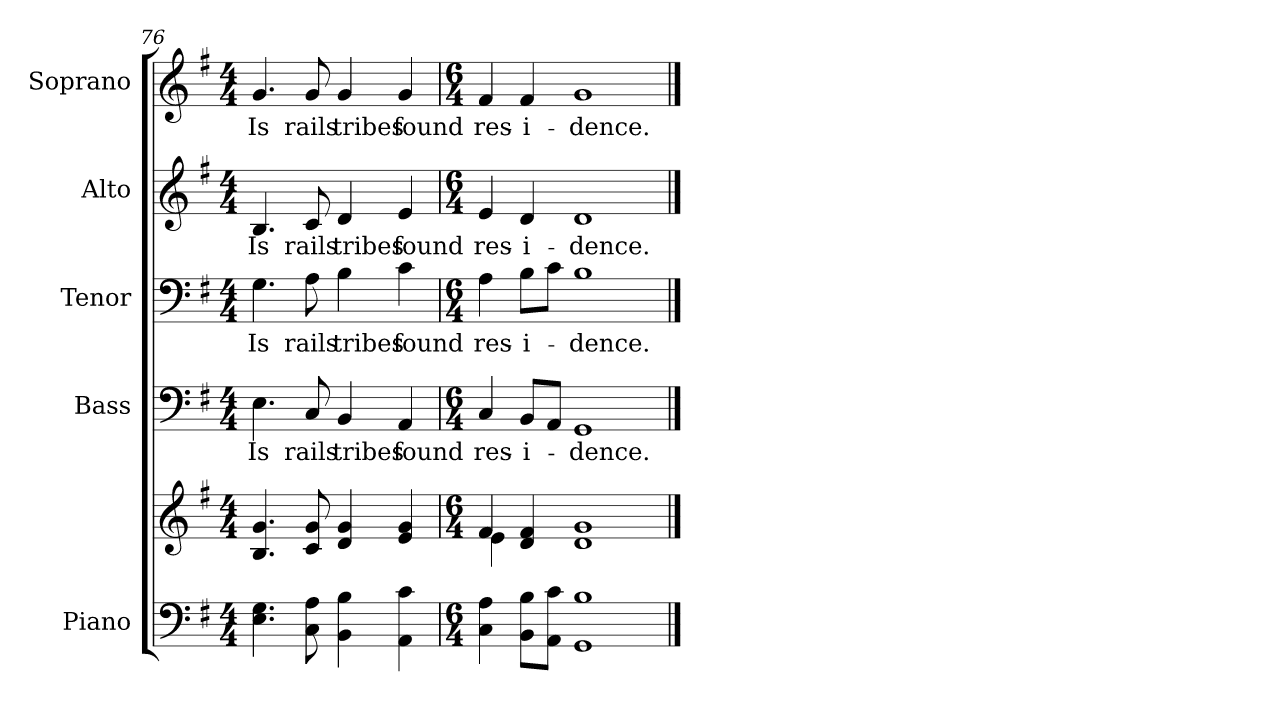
**kern	**kern	**kern	**text	**kern	**text	**kern	**text	**kern	**text
*part5	*part5	*part4	*part4	*part3	*part3	*part2	*part2	*part1	*part1
*staff6	*staff5	*staff4	*staff4	*staff3	*staff3	*staff2	*staff2	*staff1	*staff1
*I"Piano	*	*I"Bass	*	*I"Tenor	*	*I"Alto	*	*I"Soprano	*
*I'Pno.	*	*I'B.	*	*I'T.	*	*I'A.	*	*I'S.	*
!!LO:PB:g=z
*clefF4	*clefG2	*clefF4	*	*clefF4	*	*clefG2	*	*clefG2	*
*k[f#]	*k[f#]	*k[f#]	*	*k[f#]	*	*k[f#]	*	*k[f#]	*
*G:	*G:	*G:	*	*G:	*	*G:	*	*G:	*
*M4/4	*M4/4	*M4/4	*	*M4/4	*	*M4/4	*	*M4/4	*
=76	=76	=76	=76	=76	=76	=76	=76	=76	=76
!	!	!	!LO:LY:b:color=#000000	!	!	!	!	!	!
!	!	!	!	!	!LO:LY:b:color=#000000	!	!	!	!
!	!	!	!	!	!	!	!LO:LY:b:color=#000000	!	!
!	!	!	!	!	!	!	!	!	!LO:LY:b:color=#000000
4.Ei\ 4.Gi	4.Bi/ 4.gi	4.Ei\	Is	4.Gi\	Is	4.Bi/	Is	4.gi/	Is
!	!	!	!LO:LY:b:color=#000000	!	!	!	!	!	!
!	!	!	!	!	!LO:LY:b:color=#000000	!	!	!	!
!	!	!	!	!	!	!	!LO:LY:b:color=#000000	!	!
!	!	!	!	!	!	!	!	!	!LO:LY:b:color=#000000
8Ci\ 8Ai	8ci/ 8gi	8Ci/	rails	8Ai\	rails	8ci/	rails	8gi/	rails
!	!	!	!LO:LY:b:color=#000000	!	!	!	!	!	!
!	!	!	!	!	!LO:LY:b:color=#000000	!	!	!	!
!	!	!	!	!	!	!	!LO:LY:b:color=#000000	!	!
!	!	!	!	!	!	!	!	!	!LO:LY:b:color=#000000
4BBi\ 4Bi	4di/ 4gi	4BBi/	tribes	4Bi\	tribes	4di/	tribes	4gi/	tribes
!	!	!	!LO:LY:b:color=#000000	!	!	!	!	!	!
!	!	!	!	!	!LO:LY:b:color=#000000	!	!	!	!
!	!	!	!	!	!	!	!LO:LY:b:color=#000000	!	!
!	!	!	!	!	!	!	!	!	!LO:LY:b:color=#000000
4AAi\ 4ci	4ei/ 4gi	4AAi/	found	4ci\	found	4ei/	found	4gi/	found
=77	=77	=77	=77	=77	=77	=77	=77	=77	=77
*M6/4	*M6/4	*M6/4	*	*M6/4	*	*M6/4	*	*M6/4	*
*	*^	*	*	*	*	*	*	*	*
!	!	!	!	!LO:LY:b:color=#000000	!	!	!	!	!	!
!	!	!	!	!	!	!LO:LY:b:color=#000000	!	!	!	!
!	!	!	!	!	!	!	!	!LO:LY:b:color=#000000	!	!
!	!	!	!	!	!	!	!	!	!	!LO:LY:b:color=#000000
4Ci\ 4Ai	4f#i/	4ei\	4Ci/	res-	4Ai\	res-	4ei/	res-	4f#i/	res-
!	!	!	!	!LO:LY:b:color=#000000	!	!	!	!	!	!
!	!	!	!	!	!	!LO:LY:b:color=#000000	!	!	!	!
!	!	!	!	!	!	!	!	!LO:LY:b:color=#000000	!	!
!	!	!	!	!	!	!	!	!	!	!LO:LY:b:color=#000000
8BBi\ 8BiL	4di/ 4f#i	4ryy	8BBi/L	-i-	8Bi\L	-i-	4di/	-i-	4f#i/	-i-
8AAi\ 8ciJ	.	.	8AAi/J	.	8ci\J	.	.	.	.	.
!	!	!	!	!LO:LY:b:color=#000000	!	!	!	!	!	!
!	!	!	!	!	!	!LO:LY:b:color=#000000	!	!	!	!
!	!	!	!	!	!	!	!	!LO:LY:b:color=#000000	!	!
!	!	!	!	!	!	!	!	!	!	!LO:LY:b:color=#000000
1GGi 1Bi	1di 1gi	1ryy	1GGi	-dence.	1Bi	-dence.	1di	-dence.	1gi	-dence.
*	*v	*v	*	*	*	*	*	*	*	*
==	==	==	==	==	==	==	==	==	==
*-	*-	*-	*-	*-	*-	*-	*-	*-	*-
